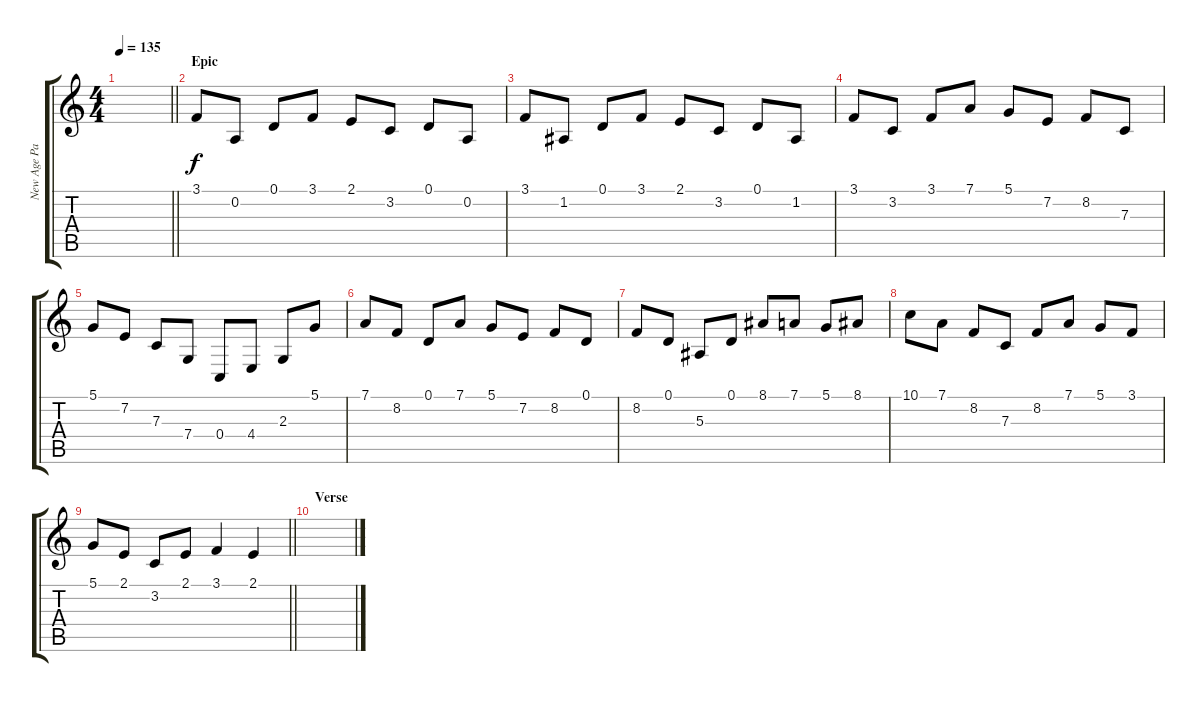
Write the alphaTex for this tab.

\track ("New Age Pad" "New Age Pa") {instrument pad1newage}
\staff {score tabs}
\tuning (D4 A3 F3 C3 G2 C2) {hide}
\ts (4 4)
\tempo 135
\clef g2
\barLineRight lightlight
\ks aminor
|
\section ("" "Epic")
3.1.8 0.2.8 0.1.8 3.1.8 2.1.8 3.2.8 0.1.8 0.2.8 |
3.1.8 1.2.8 0.1.8 3.1.8 2.1.8 3.2.8 0.1.8 1.2.8 |
3.1.8 3.2.8 3.1.8 7.1.8 5.1.8 7.2.8 8.2.8 7.3.8 |
5.1.8 7.2.8 7.3.8 7.4.8 0.4.8 4.4.8 2.3.8 5.1.8 |
7.1.8 8.2.8 0.1.8 7.1.8 5.1.8 7.2.8 8.2.8 0.1.8 |
8.2.8 0.1.8 5.3.8 0.1.8 8.1.8 7.1.8 5.1.8 8.1.8 |
10.1.8 7.1.8 8.2.8 7.3.8 8.2.8 7.1.8 5.1.8 3.1.8 |
\barLineRight lightlight
5.1.8 2.1.8 3.2.8 2.1.8 3.1.4 2.1.4 |
\section ("" "Verse")
